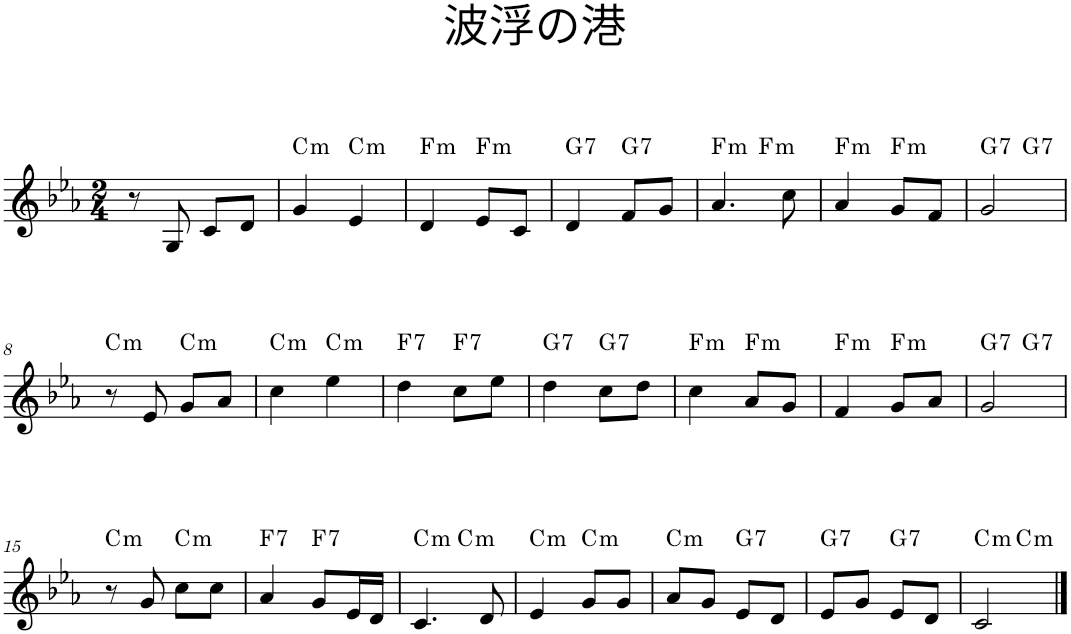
**kern	**harte
*part1	*part1
*staff1	*
*I"Piano	*
*I'Pno.	*
*clefG2	*
*k[b-e-a-]	*
*M2/4	*
=1	=1
8r	.
8G/	.
8c/L	.
8d/J	.
=2	=2
!	!LO:H:kt=m
4g/	C:min
!	!LO:H:kt=m
4e-/	C:min
=3	=3
!	!LO:H:kt=m
4d/	F:min
!	!LO:H:kt=m
8e-/L	F:min
8c/J	.
=4	=4
!	!LO:H:kt=7
4d/	G:7
!	!LO:H:kt=7
8f/L	G:7
8g/J	.
=5	=5
!	!LO:H:kt=m
*^	*
4.a-/	4ryy	F:min
!	!	!LO:H:kt=m
.	4ryy	F:min
8cc\	.	.
=6	=6	=6
!	!	!LO:H:kt=m
*v	*v	*
4a-/	F:min
!	!LO:H:kt=m
8g/L	F:min
8f/J	.
=7	=7
!	!LO:H:kt=7
*^	*
2g/	4ryy	G:7
!	!	!LO:H:kt=7
.	4ryy	G:7
!!LO:LB:g=z	!!
=8	=8	=8
!	!	!LO:H:kt=m
*v	*v	*
8r	C:min
8e-/	.
!	!LO:H:kt=m
8g/L	C:min
8a-/J	.
=9	=9
!	!LO:H:kt=m
4cc\	C:min
!	!LO:H:kt=m
4ee-\	C:min
=10	=10
!	!LO:H:kt=7
4dd\	F:7
!	!LO:H:kt=7
8cc\L	F:7
8ee-\J	.
=11	=11
!	!LO:H:kt=7
4dd\	G:7
!	!LO:H:kt=7
8cc\L	G:7
8dd\J	.
=12	=12
!	!LO:H:kt=m
4cc\	F:min
!	!LO:H:kt=m
8a-/L	F:min
8g/J	.
=13	=13
!	!LO:H:kt=m
4f/	F:min
!	!LO:H:kt=m
8g/L	F:min
8a-/J	.
=14	=14
!	!LO:H:kt=7
*^	*
2g/	4ryy	G:7
!	!	!LO:H:kt=7
.	4ryy	G:7
!!LO:LB:g=z	!!
=15	=15	=15
!	!	!LO:H:kt=m
*v	*v	*
8r	C:min
8g/	.
!	!LO:H:kt=m
8cc\L	C:min
8cc\J	.
=16	=16
!	!LO:H:kt=7
4a-/	F:7
!	!LO:H:kt=7
8g/L	F:7
16e-/L	.
16d/JJ	.
=17	=17
!	!LO:H:kt=m
*^	*
4.c/	4ryy	C:min
!	!	!LO:H:kt=m
.	4ryy	C:min
8d/	.	.
=18	=18	=18
!	!	!LO:H:kt=m
*v	*v	*
4e-/	C:min
!	!LO:H:kt=m
8g/L	C:min
8g/J	.
=19	=19
!	!LO:H:kt=m
8a-/L	C:min
8g/J	.
!	!LO:H:kt=7
8e-/L	G:7
8d/J	.
=20	=20
!	!LO:H:kt=7
8e-/L	G:7
8g/J	.
!	!LO:H:kt=7
8e-/L	G:7
8d/J	.
=21	=21
!	!LO:H:kt=m
*^	*
2c/	4ryy	C:min
!	!	!LO:H:kt=m
.	4ryy	C:min
*v	*v	*
==	==
*-	*-
